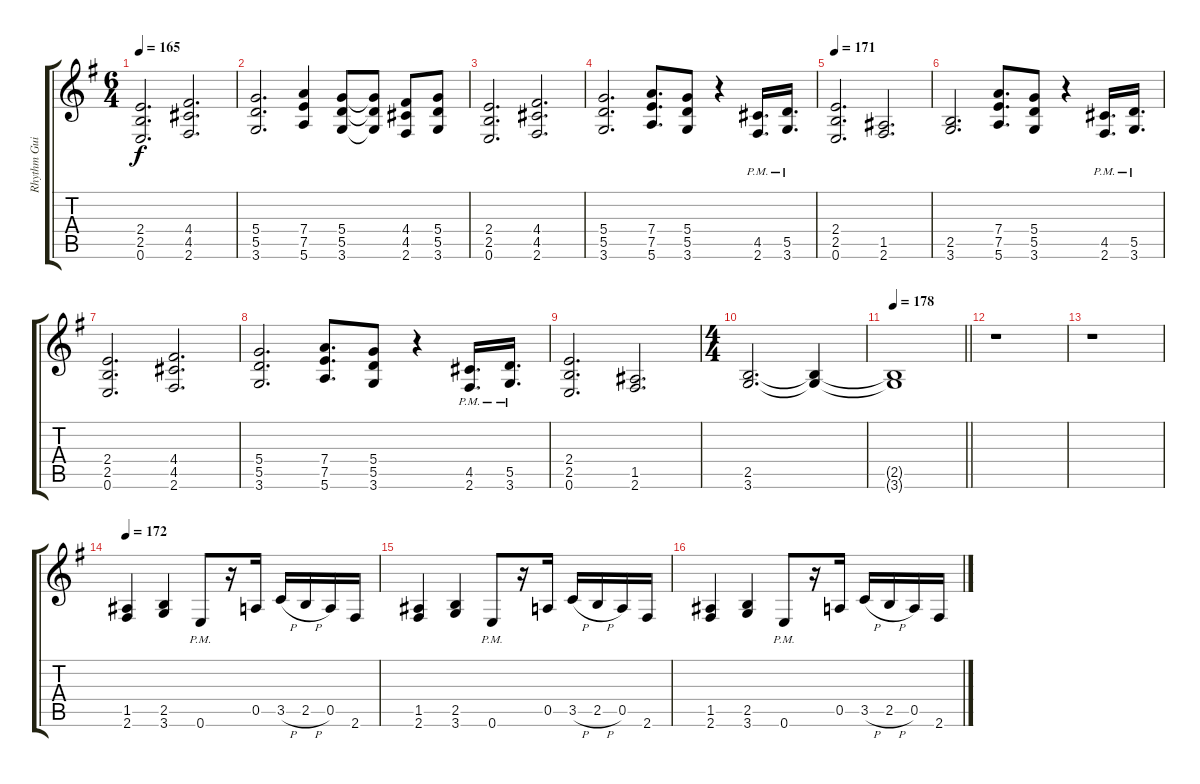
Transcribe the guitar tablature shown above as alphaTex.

\track ("Rhythm Guitar - L" "Rhythm Gui") {instrument distortionguitar}
\staff {score tabs}
\tuning (E4 B3 G3 D3 A2 E2) {hide}
\ts (6 4)
\tempo 165
\clef g2
\ks g
(2.4 2.5 0.6).2{d dy f} (4.4 4.5 2.6).2{d} |
(5.4 5.5 3.6).2{d} (7.4 7.5 5.6).4 (5.4 5.5 3.6).8 (5.4{t} 5.5{t} 3.6{t}).8 (4.4 4.5 2.6).8 (5.4 5.5 3.6).8 |
(2.4 2.5 0.6).2{d} (4.4 4.5 2.6).2{d} |
(5.4 5.5 3.6).2{d} (7.4 7.5 5.6).8{d} (5.4 5.5 3.6).8 r.4 (4.5{pm} 2.6{pm}).16{d} (5.5{pm} 3.6{pm}).16{d} |
\tempo 171
(2.4 2.5 0.6).2{d} (1.5 2.6).2{d} |
(2.5 3.6).2{d} (7.4 7.5 5.6).8{d} (5.4 5.5 3.6).8 r.4 (4.5{pm} 2.6{pm}).16{d} (5.5{pm} 3.6{pm}).16{d} |
(2.4 2.5 0.6).2{d} (4.4 4.5 2.6).2{d} |
(5.4 5.5 3.6).2{d} (7.4 7.5 5.6).8{d} (5.4 5.5 3.6).8 r.4 (4.5{pm} 2.6{pm}).16{d} (5.5{pm} 3.6{pm}).16{d} |
(2.4 2.5 0.6).2{d} (1.5 2.6).2{d} |
\ts (4 4)
(2.5 3.6).2{d} (2.5{t} 3.6{t}).4 |
\tempo 178
\barLineRight lightlight
(2.5{t} 3.6{t}).1 |
r.1 |
r.1 |
\tempo 172
(1.5 2.6).4 (2.5 3.6).4 0.6{pm}.8 r.16 0.5.16 3.5{h}.16 2.5{h}.16 0.5.16 2.6.16 |
(1.5 2.6).4 (2.5 3.6).4 0.6{pm}.8 r.16 0.5.16 3.5{h}.16 2.5{h}.16 0.5.16 2.6.16 |
(1.5 2.6).4 (2.5 3.6).4 0.6{pm}.8 r.16 0.5.16 3.5{h}.16 2.5{h}.16 0.5.16 2.6.16
